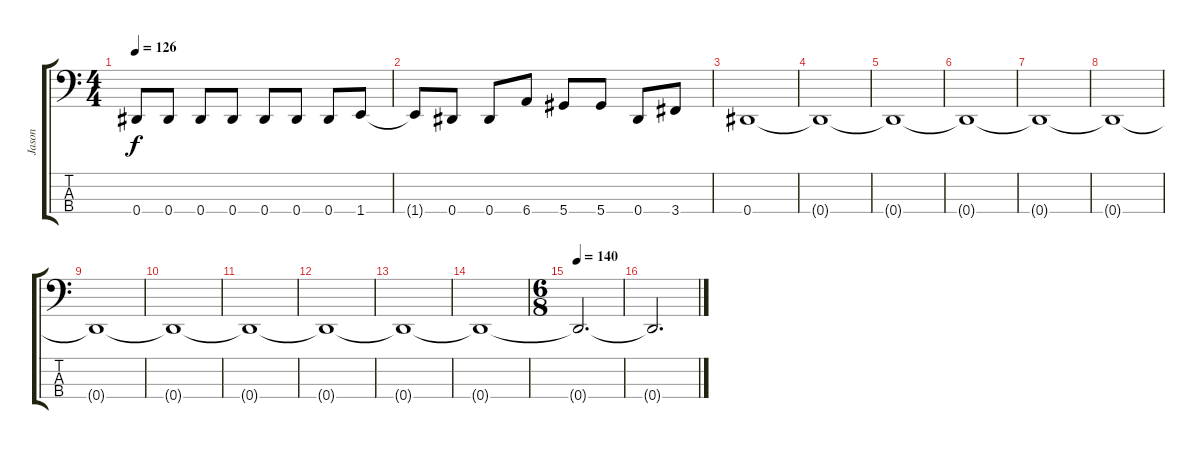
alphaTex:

\track ("Jason" "Jason") {instrument electricbasspick}
\staff {score tabs}
\tuning (Gb2 Db2 Ab1 Eb1) {hide}
\ts (4 4)
\tempo 126
\clef f4
\ks c
0.4.8{dy f} 0.4.8 0.4.8 0.4.8 0.4.8 0.4.8 0.4.8 1.4.8 |
1.4{t}.8 0.4.8 0.4.8 6.4.8 5.4.8 5.4.8 0.4.8 3.4.8 |
0.4.1 |
0.4{t}.1 |
0.4{t}.1 |
0.4{t}.1 |
0.4{t}.1 |
0.4{t}.1 |
0.4{t}.1 |
0.4{t}.1 |
0.4{t}.1 |
0.4{t}.1 |
0.4{t}.1 |
0.4{t}.1 |
\ts (6 8)
\tempo 140
0.4{t}.2{d} |
0.4{t}.2{d}
